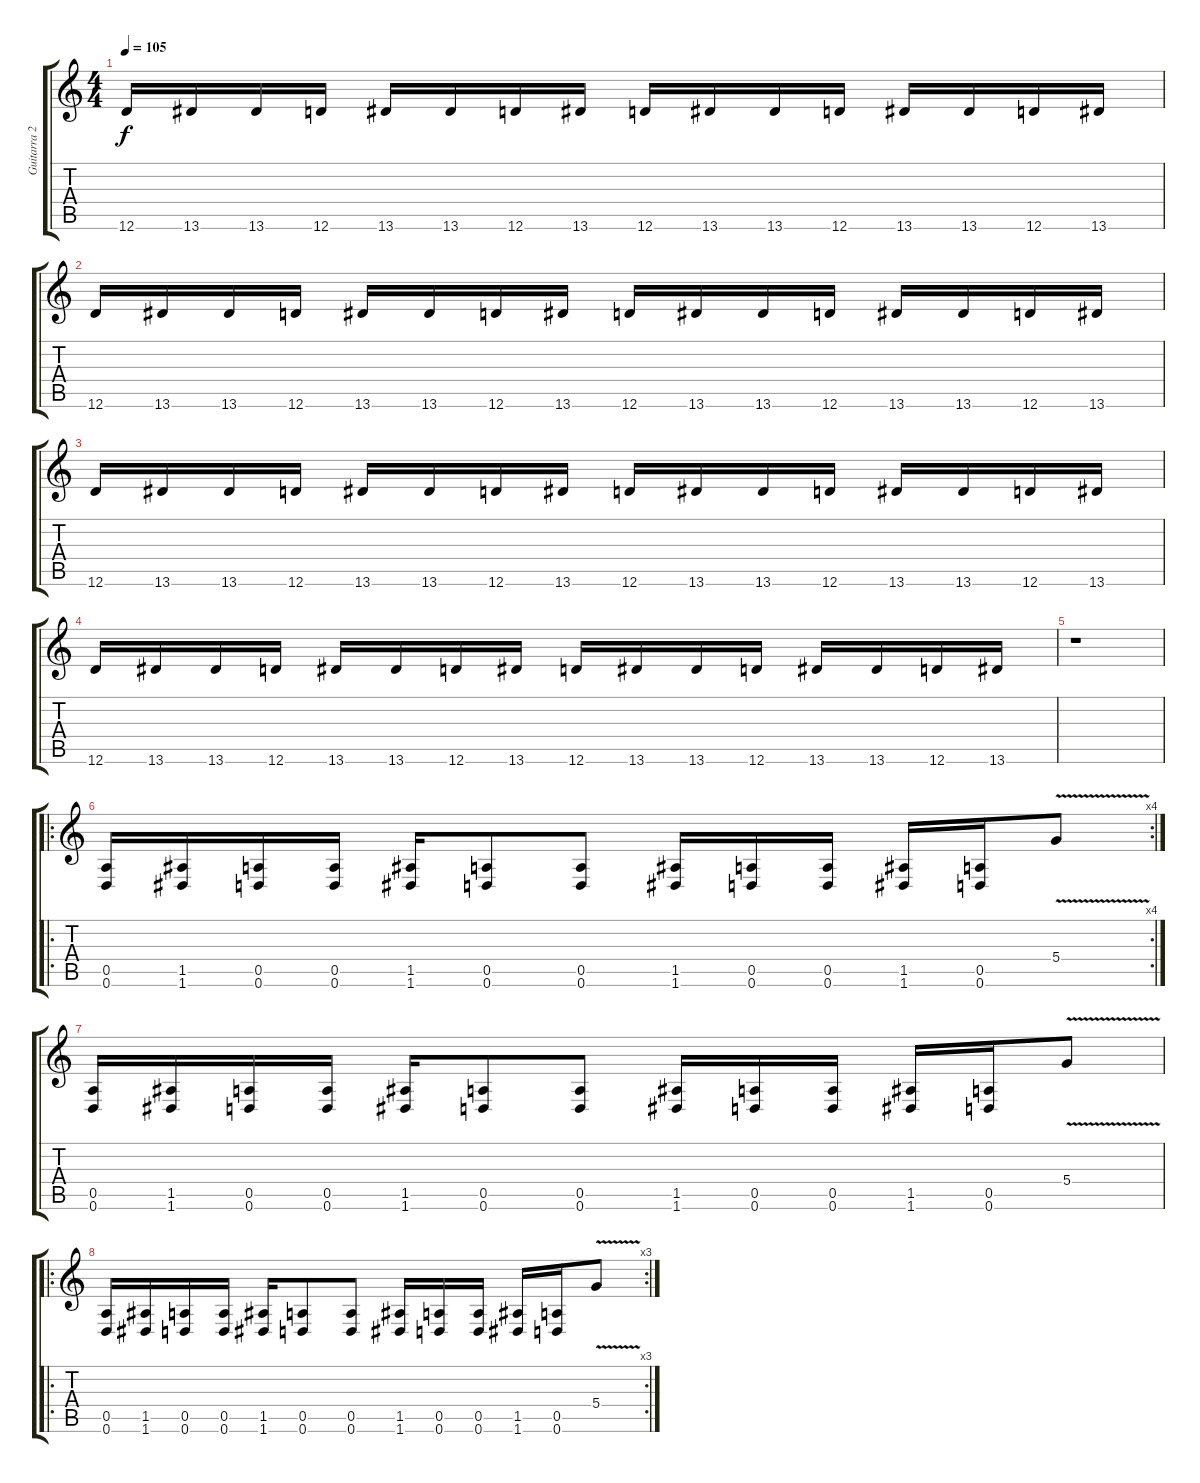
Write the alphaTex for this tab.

\track ("Guitarra 2" "Guitarra 2") {instrument distortionguitar}
\staff {score tabs}
\tuning (E4 B3 G3 D3 A2 D2) {hide}
\ts (4 4)
\tempo 105
\clef g2
\ks c
12.6.16{dy f instrument distortionguitar} 13.6.16 13.6.16 12.6.16 13.6.16 13.6.16 12.6.16 13.6.16 12.6.16 13.6.16 13.6.16 12.6.16 13.6.16 13.6.16 12.6.16 13.6.16 |
12.6.16 13.6.16 13.6.16 12.6.16 13.6.16 13.6.16 12.6.16 13.6.16 12.6.16 13.6.16 13.6.16 12.6.16 13.6.16 13.6.16 12.6.16 13.6.16 |
12.6.16 13.6.16 13.6.16 12.6.16 13.6.16 13.6.16 12.6.16 13.6.16 12.6.16 13.6.16 13.6.16 12.6.16 13.6.16 13.6.16 12.6.16 13.6.16 |
12.6.16 13.6.16 13.6.16 12.6.16 13.6.16 13.6.16 12.6.16 13.6.16 12.6.16 13.6.16 13.6.16 12.6.16 13.6.16 13.6.16 12.6.16 13.6.16 |
r.1 |
\ro
\rc 4
(0.5 0.6).16{instrument distortionguitar} (1.5 1.6).16 (0.5 0.6).16 (0.5 0.6).16 (1.5 1.6).16 (0.5 0.6).8 (0.5 0.6).8 (1.5 1.6).16 (0.5 0.6).16 (0.5 0.6).16 (1.5 1.6).16 (0.5 0.6).16 5.4{v}.8{instrument guitarharmonics} |
(0.5 0.6).16{instrument distortionguitar} (1.5 1.6).16 (0.5 0.6).16 (0.5 0.6).16 (1.5 1.6).16 (0.5 0.6).8 (0.5 0.6).8 (1.5 1.6).16 (0.5 0.6).16 (0.5 0.6).16 (1.5 1.6).16 (0.5 0.6).16 5.4{v}.8{instrument guitarharmonics} |
\ro
\rc 3
(0.5 0.6).16{instrument distortionguitar} (1.5 1.6).16 (0.5 0.6).16 (0.5 0.6).16 (1.5 1.6).16 (0.5 0.6).8 (0.5 0.6).8 (1.5 1.6).16 (0.5 0.6).16 (0.5 0.6).16 (1.5 1.6).16 (0.5 0.6).16 5.4{v}.8{instrument guitarharmonics}
